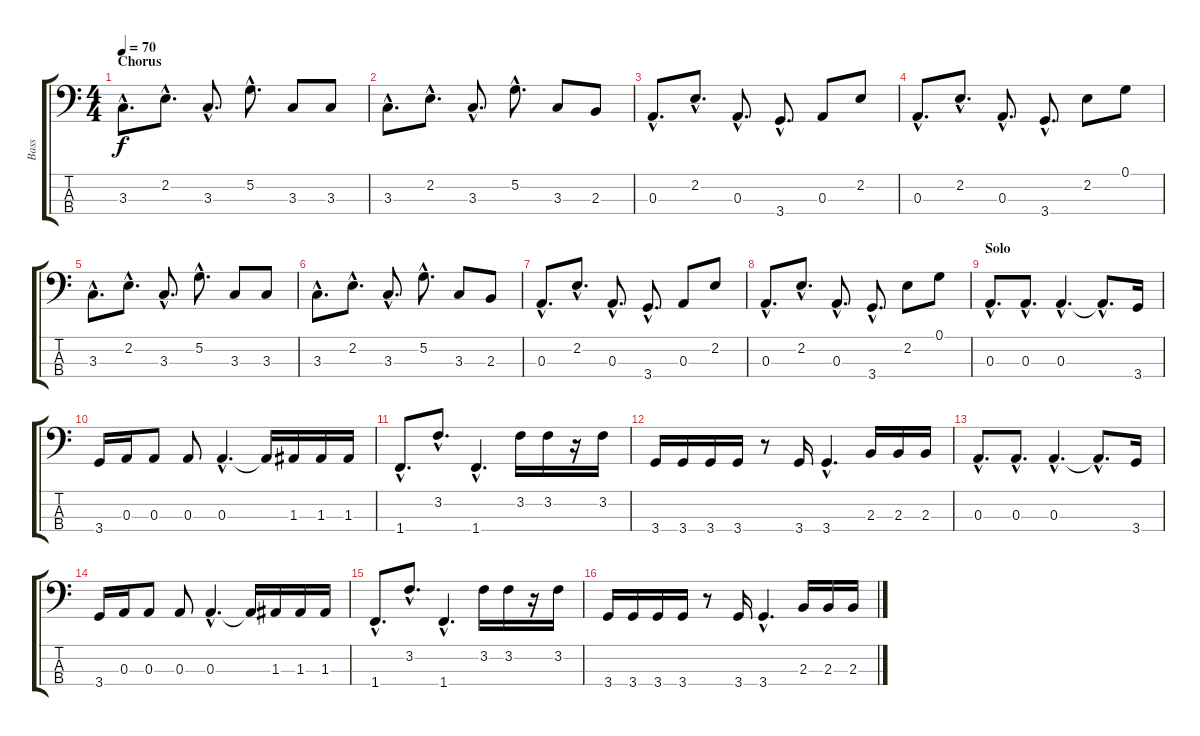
\track ("Bass" "Bass") {instrument fretlessbass}
\staff {score tabs}
\tuning (G2 D2 A1 E1) {hide}
\ts (4 4)
\section ("" "Chorus")
\tempo 70
\clef f4
\ks c
3.3{hac}.8{d dy f} 2.2{hac}.8{d} 3.3{hac}.8{d} 5.2{hac}.8{d} 3.3.8 3.3.8 |
3.3{hac}.8{d} 2.2{hac}.8{d} 3.3{hac}.8{d} 5.2{hac}.8{d} 3.3.8 2.3.8 |
0.3{hac}.8{d} 2.2{hac}.8{d} 0.3{hac}.8{d} 3.4{hac}.8{d} 0.3.8 2.2.8 |
0.3{hac}.8{d} 2.2{hac}.8{d} 0.3{hac}.8{d} 3.4{hac}.8{d} 2.2.8 0.1.8 |
3.3{hac}.8{d} 2.2{hac}.8{d} 3.3{hac}.8{d} 5.2{hac}.8{d} 3.3.8 3.3.8 |
3.3{hac}.8{d} 2.2{hac}.8{d} 3.3{hac}.8{d} 5.2{hac}.8{d} 3.3.8 2.3.8 |
0.3{hac}.8{d} 2.2{hac}.8{d} 0.3{hac}.8{d} 3.4{hac}.8{d} 0.3.8 2.2.8 |
0.3{hac}.8{d} 2.2{hac}.8{d} 0.3{hac}.8{d} 3.4{hac}.8{d} 2.2.8 0.1.8 |
\section ("" "Solo")
0.3{hac}.8{d} 0.3{hac}.8{d} 0.3{hac}.4{d} 0.3{hac t}.8{d} 3.4.16 |
3.4.16 0.3.16 0.3.8 0.3.8 0.3{hac}.4{d} 0.3{t}.16 1.3.16 1.3.16 1.3.16 |
1.4{hac}.8{d} 3.2{hac}.8{d} 1.4{hac}.4{d} 3.2.16 3.2.16 r.16 3.2.16 |
3.4.16 3.4.16 3.4.16 3.4.16 r.8 3.4.16 3.4{hac}.4{d} 2.3.16 2.3.16 2.3.16 |
0.3{hac}.8{d} 0.3{hac}.8{d} 0.3{hac}.4{d} 0.3{hac t}.8{d} 3.4.16 |
3.4.16 0.3.16 0.3.8 0.3.8 0.3{hac}.4{d} 0.3{t}.16 1.3.16 1.3.16 1.3.16 |
1.4{hac}.8{d} 3.2{hac}.8{d} 1.4{hac}.4{d} 3.2.16 3.2.16 r.16 3.2.16 |
3.4.16 3.4.16 3.4.16 3.4.16 r.8 3.4.16 3.4{hac}.4{d} 2.3.16 2.3.16 2.3.16
